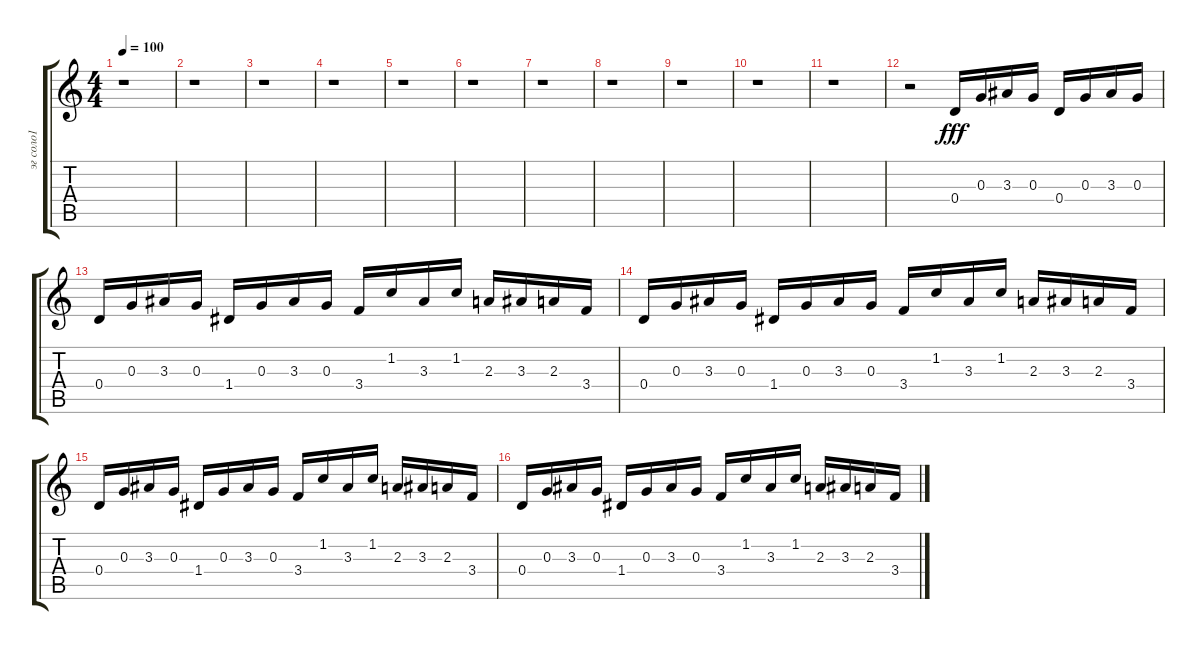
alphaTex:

\track ("эг соло1" "эг соло1") {instrument distortionguitar}
\staff {score tabs}
\tuning (E4 B3 G3 D3 A2 E2) {hide}
\ts (4 4)
\tempo 100
\clef g2
\ks c
r.1{dy fff} |
r.1 |
r.1 |
r.1 |
r.1 |
r.1 |
r.1 |
r.1 |
r.1 |
r.1 |
r.1 |
r.2 0.4.16 0.3.16 3.3.16 0.3.16 0.4.16 0.3.16 3.3.16 0.3.16 |
0.4.16 0.3.16 3.3.16 0.3.16 1.4.16 0.3.16 3.3.16 0.3.16 3.4.16 1.2.16 3.3.16 1.2.16 2.3.16 3.3.16 2.3.16 3.4.16 |
0.4.16 0.3.16 3.3.16 0.3.16 1.4.16 0.3.16 3.3.16 0.3.16 3.4.16 1.2.16 3.3.16 1.2.16 2.3.16 3.3.16 2.3.16 3.4.16 |
0.4.16 0.3.16 3.3.16 0.3.16 1.4.16 0.3.16 3.3.16 0.3.16 3.4.16 1.2.16 3.3.16 1.2.16 2.3.16 3.3.16 2.3.16 3.4.16 |
0.4.16 0.3.16 3.3.16 0.3.16 1.4.16 0.3.16 3.3.16 0.3.16 3.4.16 1.2.16 3.3.16 1.2.16 2.3.16 3.3.16 2.3.16 3.4.16
